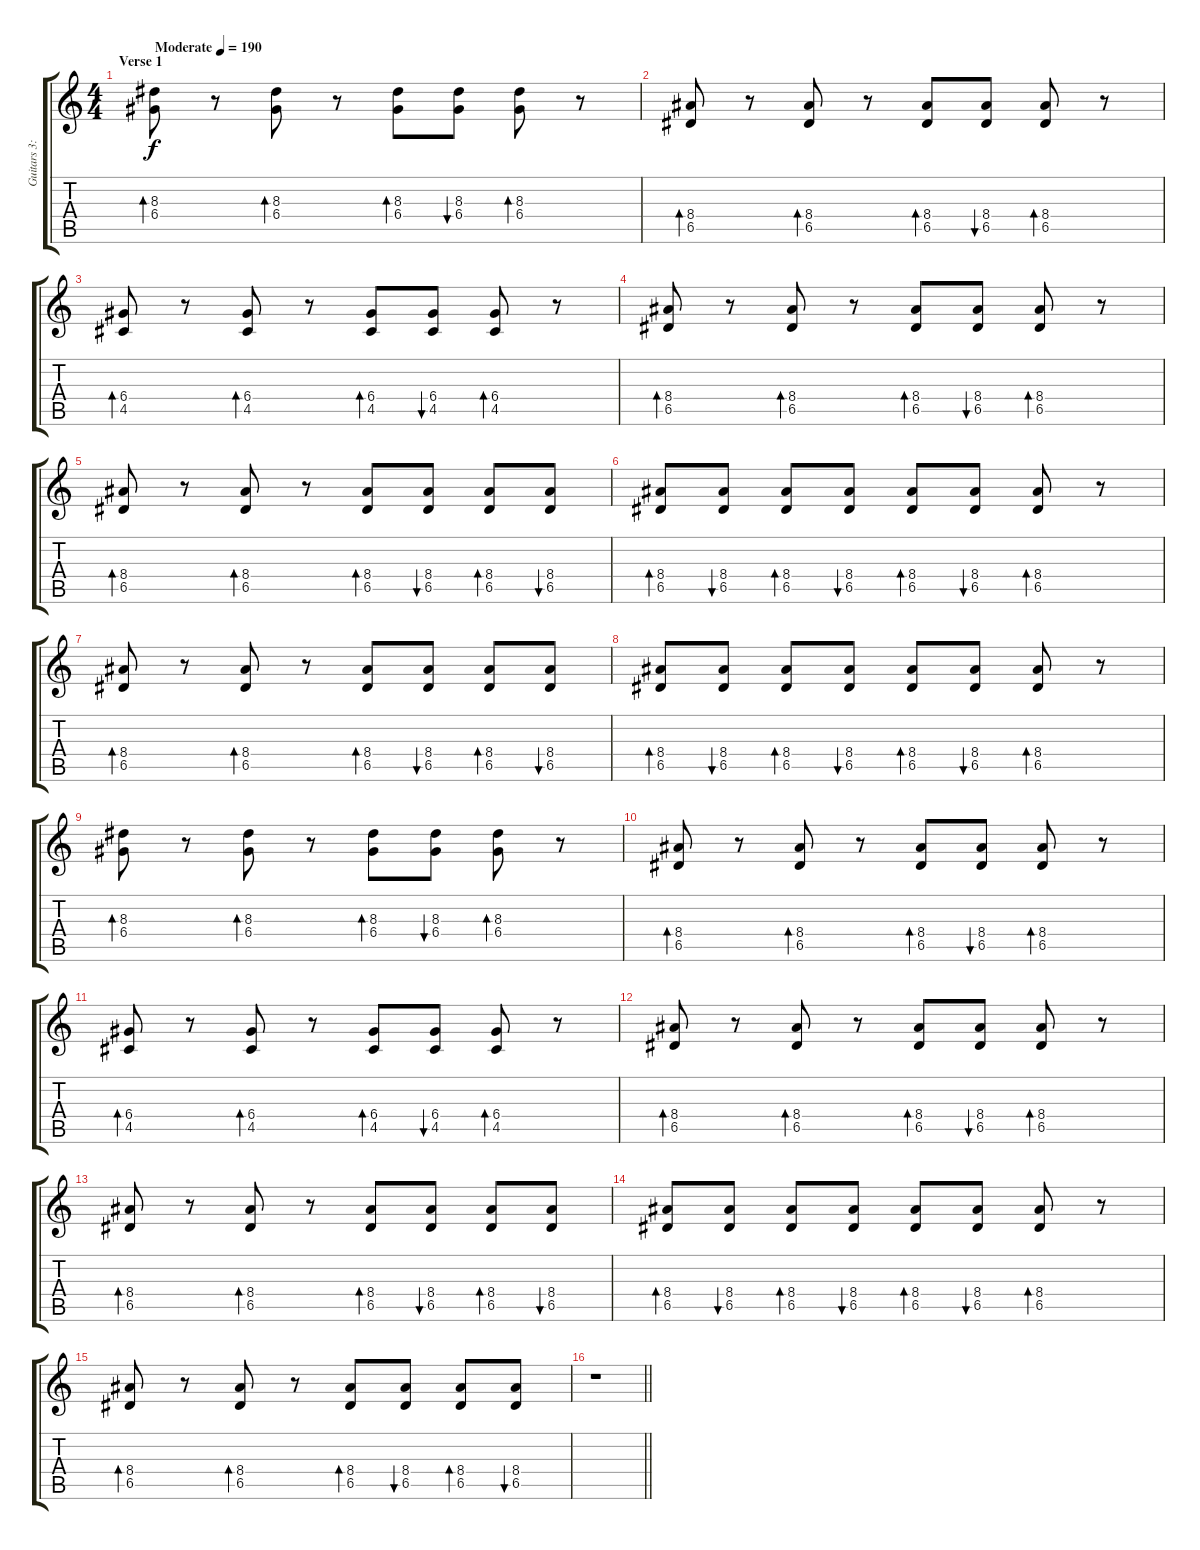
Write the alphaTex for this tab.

\track ("Guitars 3: (Left-Pan)" "Guitars 3:") {instrument distortionguitar}
\staff {score tabs}
\tuning (E4 B3 G3 D3 A2 E2) {hide}
\ts (4 4)
\section ("" "Verse 1")
\tempo (190 "Moderate")
\clef g2
\ks c
(8.3 6.4).8{bd 60 dy f instrument distortionguitar} r.8 (8.3 6.4).8{bd 60} r.8 (8.3 6.4).8{bd 60} (8.3 6.4).8{bu 60} (8.3 6.4).8{bd 60} r.8 |
(8.4 6.5).8{bd 60} r.8 (8.4 6.5).8{bd 60} r.8 (8.4 6.5).8{bd 60} (8.4 6.5).8{bu 60} (8.4 6.5).8{bd 60} r.8 |
(6.4 4.5).8{bd 60} r.8 (6.4 4.5).8{bd 60} r.8 (6.4 4.5).8{bd 60} (6.4 4.5).8{bu 60} (6.4 4.5).8{bd 60} r.8 |
(8.4 6.5).8{bd 60} r.8 (8.4 6.5).8{bd 60} r.8 (8.4 6.5).8{bd 60} (8.4 6.5).8{bu 60} (8.4 6.5).8{bd 60} r.8 |
(8.4 6.5).8{bd 60} r.8 (8.4 6.5).8{bd 60} r.8 (8.4 6.5).8{bd 60} (8.4 6.5).8{bu 60} (8.4 6.5).8{bd 60} (8.4 6.5).8{bu 60} |
(8.4 6.5).8{bd 60} (8.4 6.5).8{bu 60} (8.4 6.5).8{bd 60} (8.4 6.5).8{bu 60} (8.4 6.5).8{bd 60} (8.4 6.5).8{bu 60} (8.4 6.5).8{bd 60} r.8 |
(8.4 6.5).8{bd 60} r.8 (8.4 6.5).8{bd 60} r.8 (8.4 6.5).8{bd 60} (8.4 6.5).8{bu 60} (8.4 6.5).8{bd 60} (8.4 6.5).8{bu 60} |
(8.4 6.5).8{bd 60} (8.4 6.5).8{bu 60} (8.4 6.5).8{bd 60} (8.4 6.5).8{bu 60} (8.4 6.5).8{bd 60} (8.4 6.5).8{bu 60} (8.4 6.5).8{bd 60} r.8 |
(8.3 6.4).8{bd 60} r.8 (8.3 6.4).8{bd 60} r.8 (8.3 6.4).8{bd 60} (8.3 6.4).8{bu 60} (8.3 6.4).8{bd 60} r.8 |
(8.4 6.5).8{bd 60} r.8 (8.4 6.5).8{bd 60} r.8 (8.4 6.5).8{bd 60} (8.4 6.5).8{bu 60} (8.4 6.5).8{bd 60} r.8 |
(6.4 4.5).8{bd 60} r.8 (6.4 4.5).8{bd 60} r.8 (6.4 4.5).8{bd 60} (6.4 4.5).8{bu 60} (6.4 4.5).8{bd 60} r.8 |
(8.4 6.5).8{bd 60} r.8 (8.4 6.5).8{bd 60} r.8 (8.4 6.5).8{bd 60} (8.4 6.5).8{bu 60} (8.4 6.5).8{bd 60} r.8 |
(8.4 6.5).8{bd 60} r.8 (8.4 6.5).8{bd 60} r.8 (8.4 6.5).8{bd 60} (8.4 6.5).8{bu 60} (8.4 6.5).8{bd 60} (8.4 6.5).8{bu 60} |
(8.4 6.5).8{bd 60} (8.4 6.5).8{bu 60} (8.4 6.5).8{bd 60} (8.4 6.5).8{bu 60} (8.4 6.5).8{bd 60} (8.4 6.5).8{bu 60} (8.4 6.5).8{bd 60} r.8 |
(8.4 6.5).8{bd 60} r.8 (8.4 6.5).8{bd 60} r.8 (8.4 6.5).8{bd 60} (8.4 6.5).8{bu 60} (8.4 6.5).8{bd 60} (8.4 6.5).8{bu 60} |
\barLineRight lightlight
r.1
